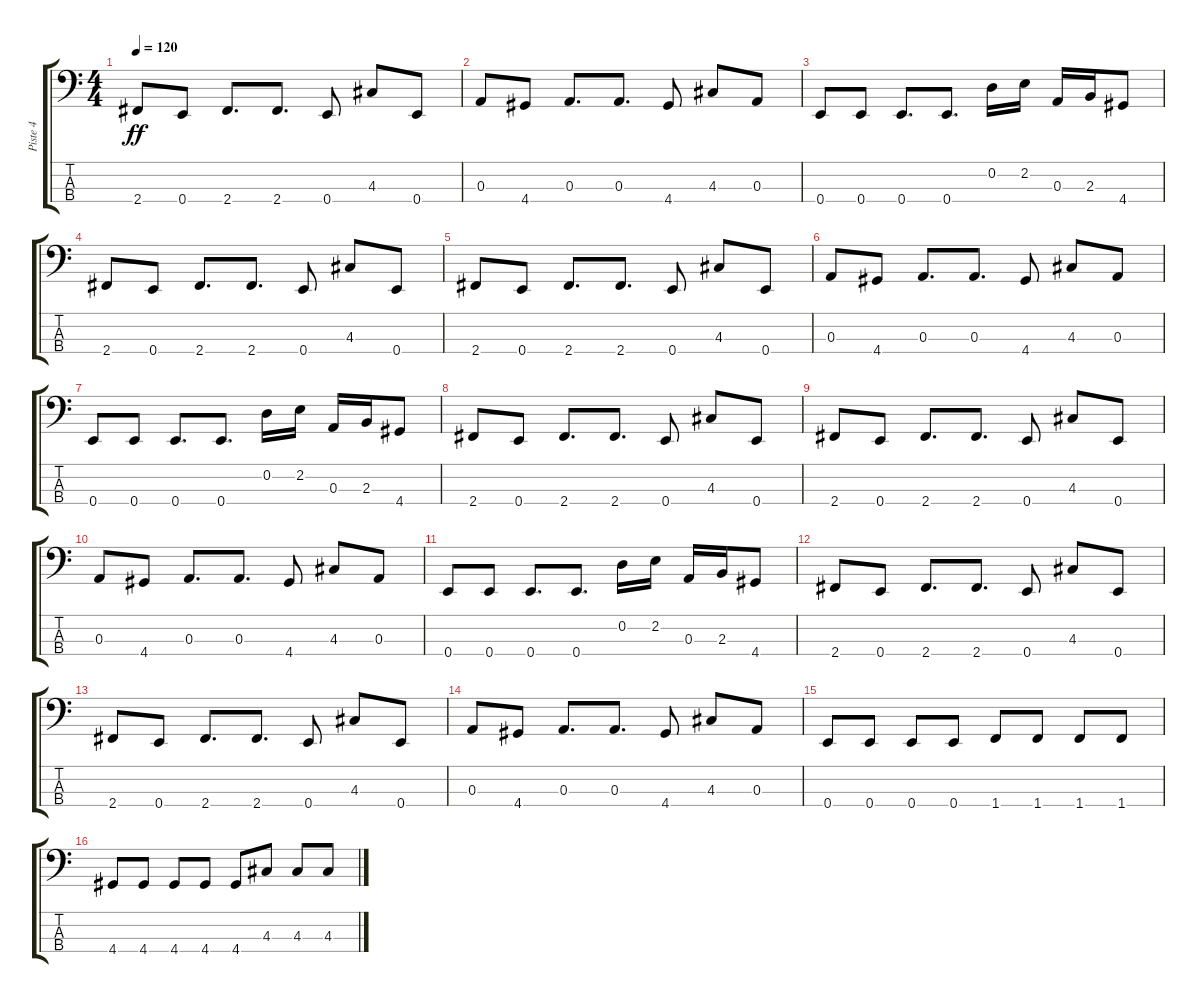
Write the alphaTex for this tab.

\track ("Piste 4" "Piste 4") {instrument electricbasspick}
\staff {score tabs}
\tuning (G2 D2 A1 E1) {hide}
\ts (4 4)
\tempo 120
\clef f4
\ks c
2.4.8{dy ff} 0.4.8 2.4.8{d} 2.4.8{d} 0.4.8 4.3.8 0.4.8 |
0.3.8 4.4.8 0.3.8{d} 0.3.8{d} 4.4.8 4.3.8 0.3.8 |
0.4.8 0.4.8 0.4.8{d} 0.4.8{d} 0.2.16 2.2.16 0.3.16 2.3.16 4.4.8 |
2.4.8 0.4.8 2.4.8{d} 2.4.8{d} 0.4.8 4.3.8 0.4.8 |
2.4.8 0.4.8 2.4.8{d} 2.4.8{d} 0.4.8 4.3.8 0.4.8 |
0.3.8 4.4.8 0.3.8{d} 0.3.8{d} 4.4.8 4.3.8 0.3.8 |
0.4.8 0.4.8 0.4.8{d} 0.4.8{d} 0.2.16 2.2.16 0.3.16 2.3.16 4.4.8 |
2.4.8 0.4.8 2.4.8{d} 2.4.8{d} 0.4.8 4.3.8 0.4.8 |
2.4.8 0.4.8 2.4.8{d} 2.4.8{d} 0.4.8 4.3.8 0.4.8 |
0.3.8 4.4.8 0.3.8{d} 0.3.8{d} 4.4.8 4.3.8 0.3.8 |
0.4.8 0.4.8 0.4.8{d} 0.4.8{d} 0.2.16 2.2.16 0.3.16 2.3.16 4.4.8 |
2.4.8 0.4.8 2.4.8{d} 2.4.8{d} 0.4.8 4.3.8 0.4.8 |
2.4.8 0.4.8 2.4.8{d} 2.4.8{d} 0.4.8 4.3.8 0.4.8 |
0.3.8 4.4.8 0.3.8{d} 0.3.8{d} 4.4.8 4.3.8 0.3.8 |
0.4.8 0.4.8 0.4.8 0.4.8 1.4.8 1.4.8 1.4.8 1.4.8 |
4.4.8 4.4.8 4.4.8 4.4.8 4.4.8 4.3.8 4.3.8 4.3.8
